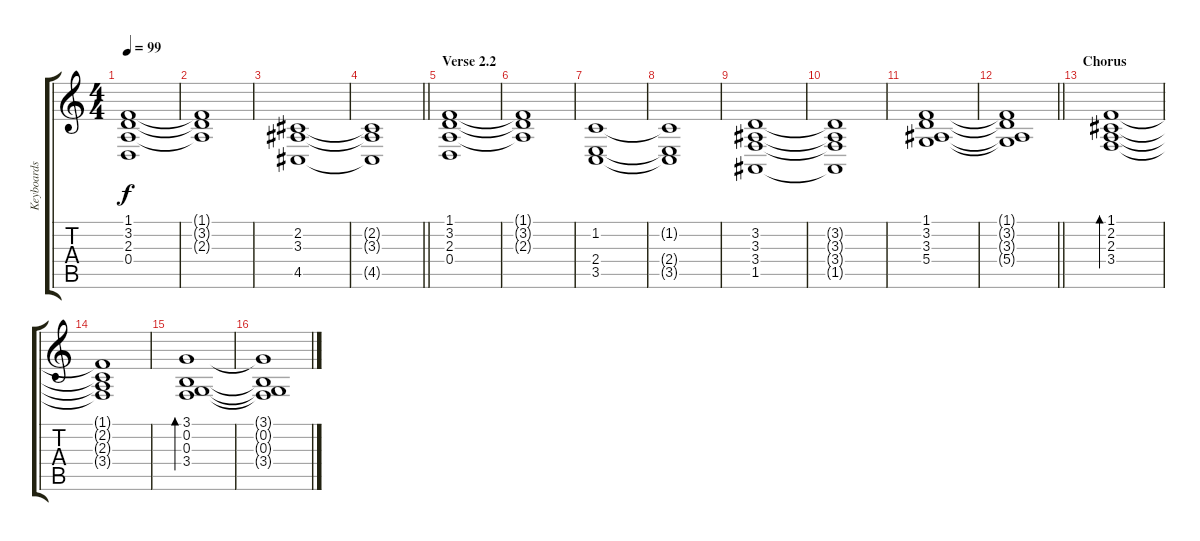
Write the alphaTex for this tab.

\track ("Keyboards" "Keyboards") {instrument electricpiano1}
\staff {score tabs}
\tuning (E4 B3 G3 D3 A2 E2) {hide}
\ts (4 4)
\tempo 99
\clef g2
\ks c
(1.1 3.2 2.3 0.4).1{dy f} |
(1.1{t} 3.2{t} 2.3{t}).1 |
(2.2 3.3 4.5).1 |
\barLineRight lightlight
(2.2{t} 3.3{t} 4.5{t}).1 |
\section ("" "Verse 2.2")
(1.1 3.2 2.3 0.4).1 |
(1.1{t} 3.2{t} 2.3{t}).1 |
(1.2 2.4 3.5).1 |
(1.2{t} 2.4{t} 3.5{t}).1 |
(3.2 3.3 3.4 1.5).1 |
(3.2{t} 3.3{t} 3.4{t} 1.5{t}).1 |
(1.1 3.2 3.3 5.4).1 |
\barLineRight lightlight
(1.1{t} 3.2{t} 3.3{t} 5.4{t}).1 |
\section ("" "Chorus")
(1.1 2.2 2.3 3.4).1{bd 240 volume 13 instrument electricpiano2} |
(1.1{t} 2.2{t} 2.3{t} 3.4{t}).1 |
(3.1 0.2 0.3 3.4).1{bd 240} |
(3.1{t} 0.2{t} 0.3{t} 3.4{t}).1
